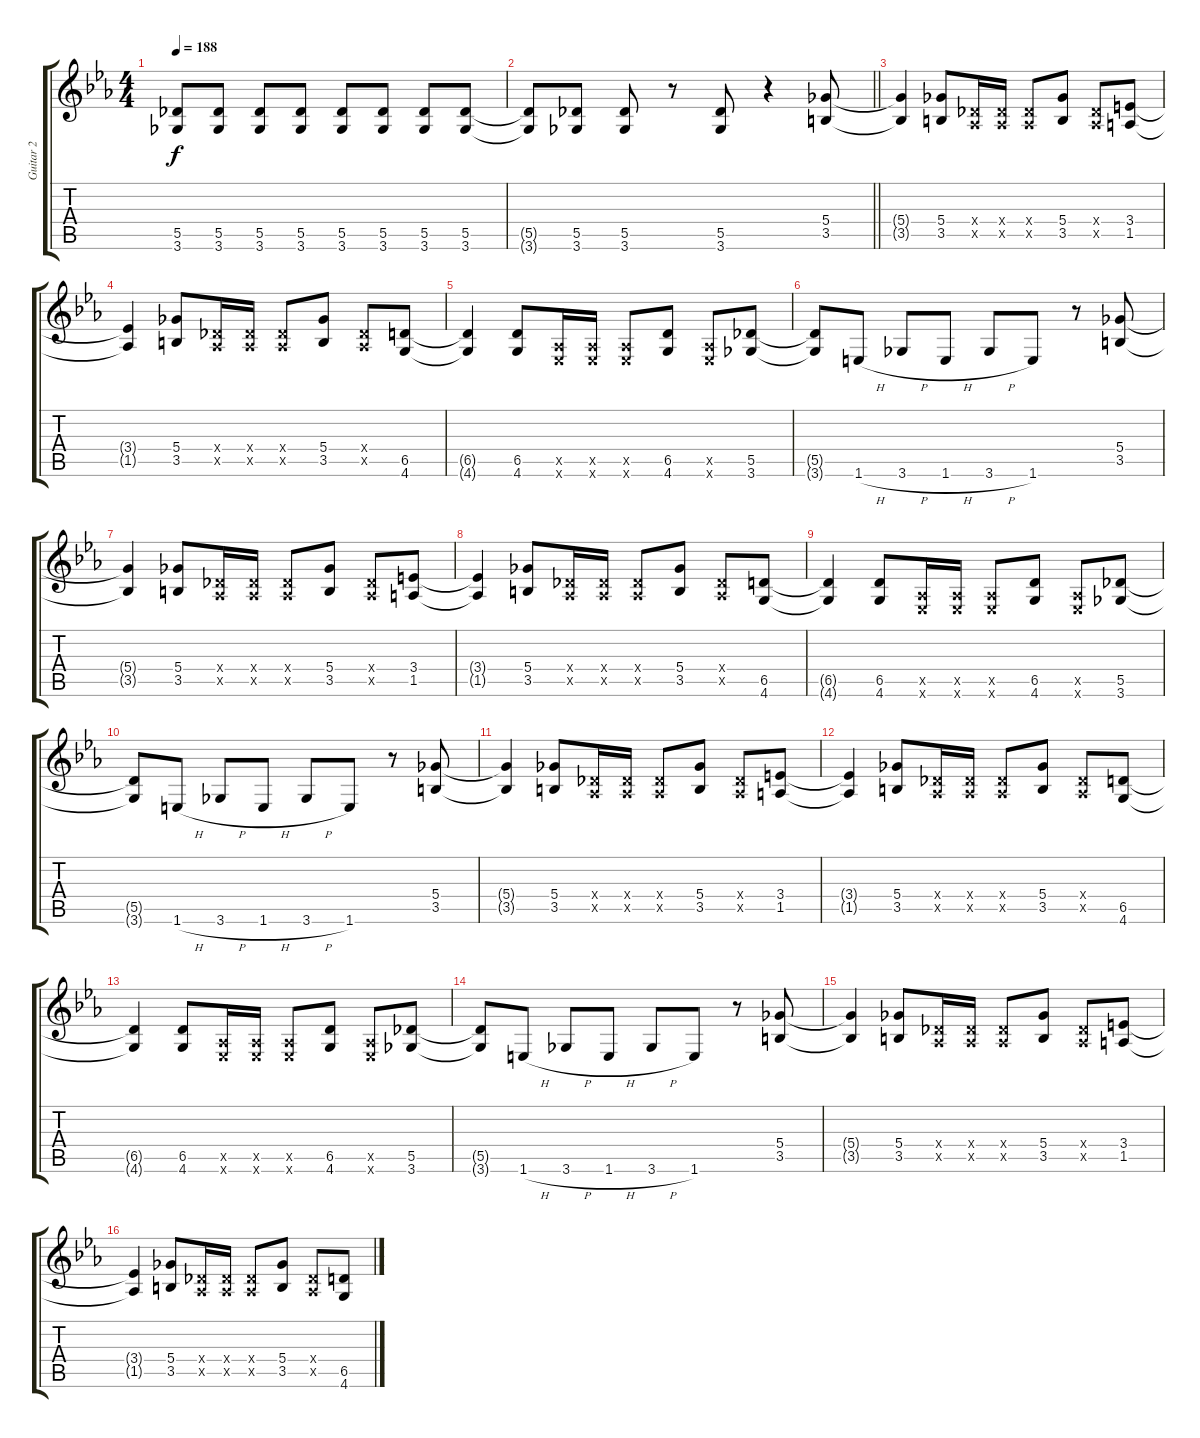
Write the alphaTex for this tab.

\track ("Guitar 2" "Guitar 2") {instrument overdrivenguitar}
\staff {score tabs}
\tuning (Eb4 Bb3 Gb3 Db3 Ab2 Eb2) {hide}
\ts (4 4)
\tempo 188
\clef g2
\ks eb
(5.5{t} 3.6{t}).8{dy f} (5.5 3.6).8 (5.5 3.6).8 (5.5 3.6).8 (5.5 3.6).8 (5.5 3.6).8 (5.5 3.6).8 (5.5 3.6).8 |
\barLineRight lightlight
(5.5{t} 3.6{t}).8 (5.5 3.6).8 (5.5 3.6).8 r.8 (5.5 3.6).8 r.4 (5.4 3.5).8 |
(5.4{t} 3.5{t}).4 (5.4 3.5).8 (0.4{x} 0.5{x}).16 (0.4{x} 0.5{x}).16 (0.4{x} 0.5{x}).8 (5.4 3.5).8 (0.4{x} 0.5{x}).8 (3.4 1.5).8 |
(3.4{t} 1.5{t}).4 (5.4 3.5).8 (0.4{x} 0.5{x}).16 (0.4{x} 0.5{x}).16 (0.4{x} 0.5{x}).8 (5.4 3.5).8 (0.4{x} 0.5{x}).8 (6.5 4.6).8 |
(6.5{t} 4.6{t}).4 (6.5 4.6).8 (0.5{x} 0.6{x}).16 (0.5{x} 0.6{x}).16 (0.5{x} 0.6{x}).8 (6.5 4.6).8 (0.5{x} 0.6{x}).8 (5.5 3.6).8 |
(5.5{t} 3.6{t}).8 1.6{h}.8 3.6{h}.8 1.6{h}.8 3.6{h}.8 1.6.8 r.8 (5.4 3.5).8 |
(5.4{t} 3.5{t}).4 (5.4 3.5).8 (0.4{x} 0.5{x}).16 (0.4{x} 0.5{x}).16 (0.4{x} 0.5{x}).8 (5.4 3.5).8 (0.4{x} 0.5{x}).8 (3.4 1.5).8 |
(3.4{t} 1.5{t}).4 (5.4 3.5).8 (0.4{x} 0.5{x}).16 (0.4{x} 0.5{x}).16 (0.4{x} 0.5{x}).8 (5.4 3.5).8 (0.4{x} 0.5{x}).8 (6.5 4.6).8 |
(6.5{t} 4.6{t}).4 (6.5 4.6).8 (0.5{x} 0.6{x}).16 (0.5{x} 0.6{x}).16 (0.5{x} 0.6{x}).8 (6.5 4.6).8 (0.5{x} 0.6{x}).8 (5.5 3.6).8 |
(5.5{t} 3.6{t}).8 1.6{h}.8 3.6{h}.8 1.6{h}.8 3.6{h}.8 1.6.8 r.8 (5.4 3.5).8 |
(5.4{t} 3.5{t}).4 (5.4 3.5).8 (0.4{x} 0.5{x}).16 (0.4{x} 0.5{x}).16 (0.4{x} 0.5{x}).8 (5.4 3.5).8 (0.4{x} 0.5{x}).8 (3.4 1.5).8 |
(3.4{t} 1.5{t}).4 (5.4 3.5).8 (0.4{x} 0.5{x}).16 (0.4{x} 0.5{x}).16 (0.4{x} 0.5{x}).8 (5.4 3.5).8 (0.4{x} 0.5{x}).8 (6.5 4.6).8 |
(6.5{t} 4.6{t}).4 (6.5 4.6).8 (0.5{x} 0.6{x}).16 (0.5{x} 0.6{x}).16 (0.5{x} 0.6{x}).8 (6.5 4.6).8 (0.5{x} 0.6{x}).8 (5.5 3.6).8 |
(5.5{t} 3.6{t}).8 1.6{h}.8 3.6{h}.8 1.6{h}.8 3.6{h}.8 1.6.8 r.8 (5.4 3.5).8 |
(5.4{t} 3.5{t}).4 (5.4 3.5).8 (0.4{x} 0.5{x}).16 (0.4{x} 0.5{x}).16 (0.4{x} 0.5{x}).8 (5.4 3.5).8 (0.4{x} 0.5{x}).8 (3.4 1.5).8 |
(3.4{t} 1.5{t}).4 (5.4 3.5).8 (0.4{x} 0.5{x}).16 (0.4{x} 0.5{x}).16 (0.4{x} 0.5{x}).8 (5.4 3.5).8 (0.4{x} 0.5{x}).8 (6.5 4.6).8
